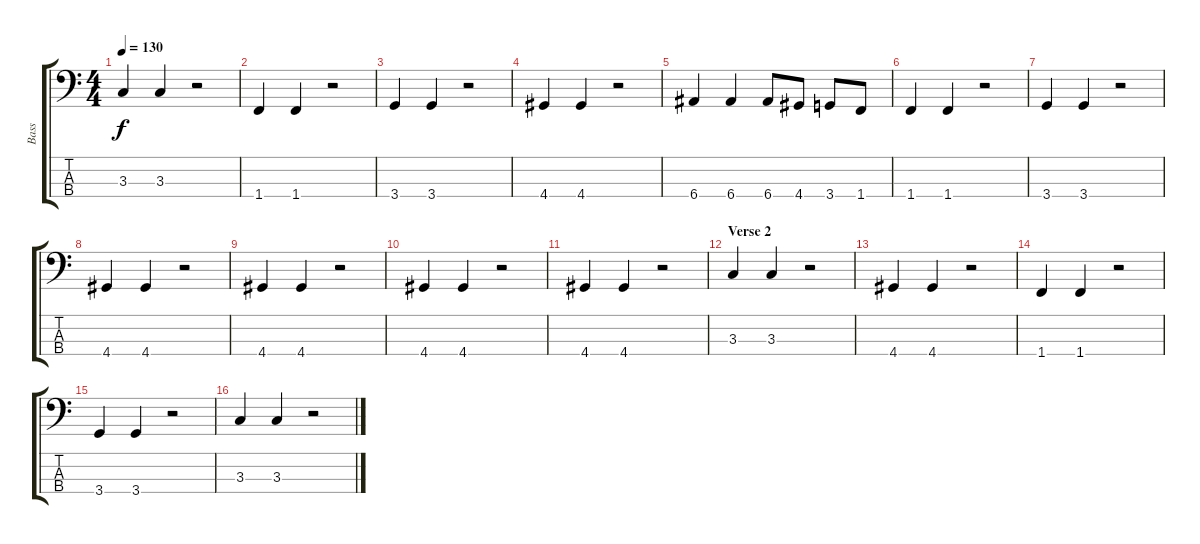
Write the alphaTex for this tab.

\track ("Bass" "Bass") {instrument electricbassfinger}
\staff {score tabs}
\tuning (G2 D2 A1 E1) {hide}
\ts (4 4)
\tempo 130
\clef f4
\ks c
3.3.4{dy f} 3.3.4 r.2 |
1.4.4 1.4.4 r.2 |
3.4.4 3.4.4 r.2 |
4.4.4 4.4.4 r.2 |
6.4.4 6.4.4 6.4.8 4.4.8 3.4.8 1.4.8 |
1.4.4 1.4.4 r.2 |
3.4.4 3.4.4 r.2 |
4.4.4 4.4.4 r.2 |
4.4.4 4.4.4 r.2 |
4.4.4 4.4.4 r.2 |
4.4.4 4.4.4 r.2 |
\section ("" "Verse 2")
3.3.4 3.3.4 r.2 |
4.4.4 4.4.4 r.2 |
1.4.4 1.4.4 r.2 |
3.4.4 3.4.4 r.2 |
3.3.4 3.3.4 r.2
